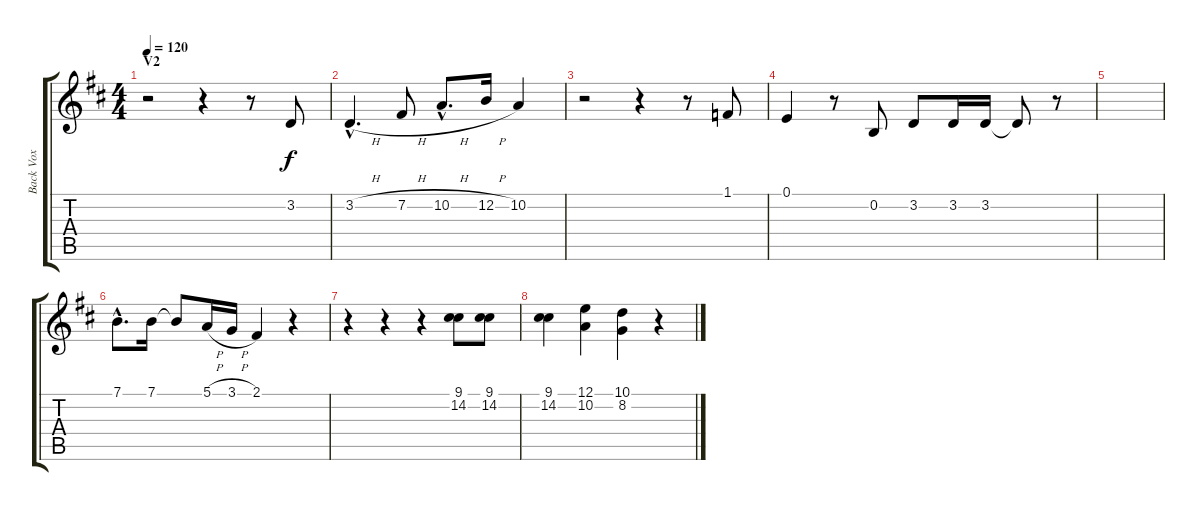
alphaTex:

\track ("Back Vox" "Back Vox") {instrument synthvoice}
\staff {score tabs}
\tuning (E4 B3 G3 D3 A2 E2) {hide}
\ts (4 4)
\section ("" "V2")
\tempo 120
\clef g2
\ks d
r.2{dy f} r.4 r.8 3.2.8 |
3.2{h hac}.4{d} 7.2{h}.8 10.2{h hac}.8{d} 12.2{h}.16 10.2.4 |
r.2 r.4 r.8 1.1.8 |
0.1.4 r.8 0.2.8 3.2.8 3.2.16 3.2.16 3.2{t}.8 r.8 |
|
7.1{hac}.8{d} 7.1.16 7.1{t}.8 5.1{h}.16 3.1{h}.16 2.1.4 r.4 |
r.4 r.4 r.4 (9.1 14.2).8 (9.1 14.2).8 |
(9.1 14.2).4 (12.1 10.2).4 (10.1 8.2).4 r.4
